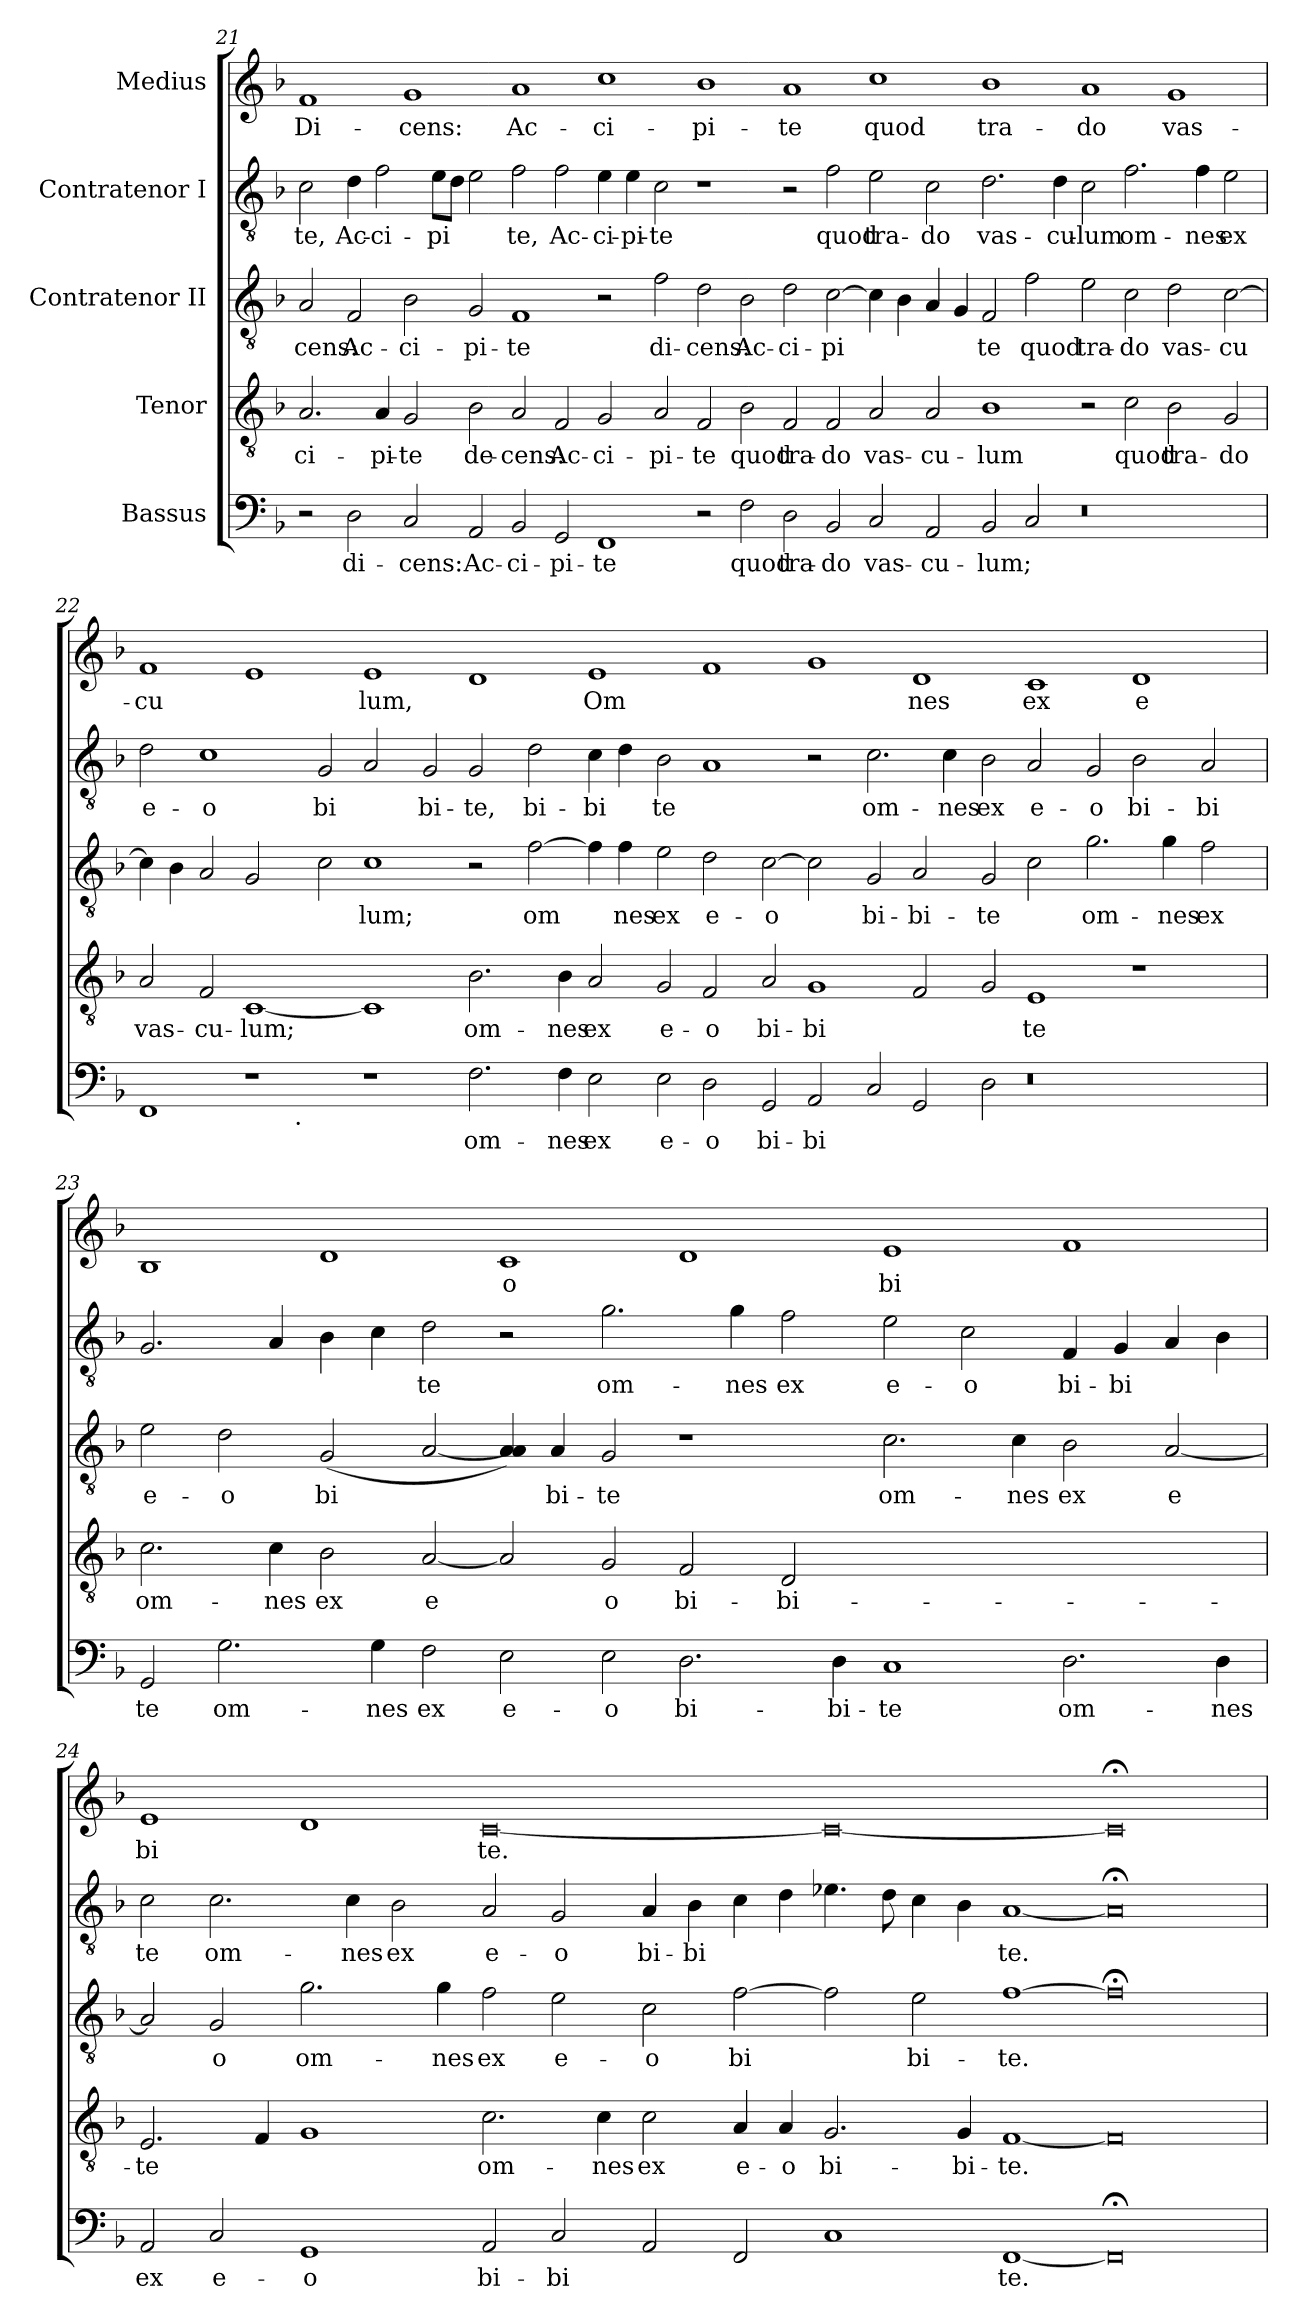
**kern	**text	**kern	**text	**kern	**text	**kern	**text	**kern	**text
*part5	*part5	*part4	*part4	*part3	*part3	*part2	*part2	*part1	*part1
*staff5	*staff5	*staff4	*staff4	*staff3	*staff3	*staff2	*staff2	*staff1	*staff1
*I"Bassus	*	*I"Tenor	*	*I"Contratenor II	*	*I"Contratenor I	*	*I"Medius	*
!!LO:PB:g=z
*clefF4	*	*clefGv2	*	*clefGv2	*	*clefGv2	*	*clefG2	*
*k[b-]	*	*k[b-]	*	*k[b-]	*	*k[b-]	*	*k[b-]	*
*F:	*	*F:	*	*F:	*	*F:	*	*F:	*
=21	=21	=21	=21	=21	=21	=21	=21	=21	=21
!	!	!	!LO:LY:b:cj	!	!LO:LY:b:cj	!	!LO:LY:b:cj	!	!LO:LY:b:cj
2r	.	2.A/	-ci-	2A/	-cens:	2c\	-te,	1f	Di-
!	!LO:LY:b:cj	!	!	!	!LO:LY:b:cj	!	!LO:LY:b:cj	!	!
2D\	di-	.	.	2F/	Ac-	4d\	Ac-	.	.
!	!	!	!LO:LY:b:cj	!	!	!	!LO:LY:b:cj	!	!
.	.	4A/	-pi-	.	.	2f\	-ci-	.	.
!	!LO:LY:b:cj	!	!LO:LY:b:cj	!	!LO:LY:b:cj	!	!	!	!LO:LY:b:cj
2C/	-cens:	2G/	-te	2B-\	-ci-	.	.	1g	-cens:
!	!	!	!	!	!	!	!LO:LY:b:cj	!	!
.	.	.	.	.	.	8e\L	-pi-	.	.
!	!	!	!	!	!	!	!LO:LY:b:cj	!	!
.	.	.	.	.	.	8d\J	--	.	.
!	!LO:LY:b:cj	!	!LO:LY:b:cj	!	!LO:LY:b:cj	!	!LO:LY:b:cj	!	!
2AA/	Ac-	2B-\	de-	2G/	-pi-	2e\	--	.	.
!	!LO:LY:b:cj	!	!LO:LY:b:cj	!	!LO:LY:b:cj	!	!LO:LY:b:cj	!	!LO:LY:b:cj
2BB-/	-ci-	2A/	-cens:	1F	-te	2f\	-te,	1a	Ac-
!	!LO:LY:b:cj	!	!LO:LY:b:cj	!	!	!	!LO:LY:b:cj	!	!
2GG/	-pi-	2F/	Ac-	.	.	2f\	Ac-	.	.
!	!LO:LY:b:cj	!	!LO:LY:b:cj	!	!	!	!LO:LY:b:cj	!	!LO:LY:b:cj
1FF	-te	2G/	-ci-	2r	.	4e\	-ci-	1cc	-ci-
!	!	!	!	!	!	!	!LO:LY:b:cj	!	!
.	.	.	.	.	.	4e\	-pi-	.	.
!	!	!	!LO:LY:b:cj	!	!LO:LY:b:cj	!	!LO:LY:b:cj	!	!
.	.	2A/	-pi-	2f\	di-	2c\	-te	.	.
!	!	!	!LO:LY:b:cj	!	!LO:LY:b:cj	!	!	!	!LO:LY:b:cj
2r	.	2F/	-te	2d\	-cens:	1r	.	1b-	-pi-
!	!LO:LY:b:cj	!	!LO:LY:b:cj	!	!LO:LY:b:cj	!	!	!	!
2F\	quod	2B-\	quod	2B-\	Ac-	.	.	.	.
!	!LO:LY:b:cj	!	!LO:LY:b:cj	!	!LO:LY:b:cj	!	!	!	!LO:LY:b:cj
2D\	tra-	2F/	tra-	2d\	-ci-	2r	.	1a	-te
!	!LO:LY:b:cj	!	!LO:LY:b:cj	!	!LO:LY:b:cj	!	!LO:LY:b:cj	!	!
2BB-/	-do	2F/	-do	[>2c\	-pi-	2f\	quod	.	.
!	!LO:LY:b:cj	!	!LO:LY:b:cj	!	!LO:LY:b:cj	!	!LO:LY:b:cj	!	!LO:LY:b:cj
2C/	vas-	2A/	vas-	4c\]	--	2e\	tra-	1cc	quod
!	!	!	!	!	!LO:LY:b:cj	!	!	!	!
.	.	.	.	4B-\	--	.	.	.	.
!	!LO:LY:b:cj	!	!LO:LY:b:cj	!	!LO:LY:b:cj	!	!LO:LY:b:cj	!	!
2AA/	-cu-	2A/	-cu-	4A/	--	2c\	-do	.	.
!	!	!	!	!	!LO:LY:b:cj	!	!	!	!
.	.	.	.	4G/	--	.	.	.	.
!	!LO:LY:b:cj	!	!LO:LY:b:cj	!	!LO:LY:b:cj	!	!LO:LY:b:cj	!	!LO:LY:b:cj
2BB-/	-lum;	1B-	-lum	2F/	-te	2.d\	vas-	1b-	tra-
!	!LO:LY:b:cj	!	!	!	!LO:LY:b:cj	!	!	!	!
2C/	.	.	.	2f\	quod	.	.	.	.
!	!	!	!	!	!	!	!LO:LY:b:cj	!	!
.	.	.	.	.	.	4d\	-cu-	.	.
!	!	!	!	!	!LO:LY:b:cj	!	!LO:LY:b:cj	!	!LO:LY:b:cj
0r	.	2r	.	2e\	tra-	2c\	-lum	1a	-do
!	!	!	!LO:LY:b:cj	!	!LO:LY:b:cj	!	!LO:LY:b:cj	!	!
.	.	2c\	quod	2c\	-do	2.f\	om-	.	.
!	!	!	!LO:LY:b:cj	!	!LO:LY:b:cj	!	!	!	!LO:LY:b:cj
.	.	2B-\	tra-	2d\	vas-	.	.	1g	vas-
!	!	!	!	!	!	!	!LO:LY:b:cj	!	!
.	.	.	.	.	.	4f\	-nes	.	.
!	!	!	!LO:LY:b:cj	!	!LO:LY:b:cj	!	!LO:LY:b:cj	!	!
.	.	2G/	-do	[>2c\	-cu-	2e\	ex	.	.
!!LO:PB:g=z
=22	=22	=22	=22	=22	=22	=22	=22	=22	=22
!	!LO:LY:b:cj	!	!LO:LY:b:cj	!	!LO:LY:b:cj	!	!LO:LY:b:cj	!	!LO:LY:b:cj
*^	*	*	*	*	*	*	*	*	*
1FF	1ryy	.	2A/	vas-	4c\]	--	2d\	e-	1f	-cu-
!	!	!	!	!	!	!LO:LY:b:cj	!	!	!	!
.	.	.	.	.	4B-\	--	.	.	.	.
!	!	!	!	!LO:LY:b:cj	!	!LO:LY:b:cj	!	!LO:LY:b:cj	!	!
.	.	.	2F/	-cu-	2A/	--	1c	-o	.	.
!	!	!	!	!LO:LY:b:cj	!	!LO:LY:b:cj	!	!	!	!LO:LY:b:cj
1r	4ryy	.	[<1C	-lum;	2G/	--	.	.	1e	--
.	16ryy	.	.	.	.	.	.	.	.	.
.	64ryy	.	.	.	.	.	.	.	.	.
!	!LO:TX:b:t=.	!	!	!	!	!	!	!	!	!
.	1ryy	.	.	.	.	.	.	.	.	.
!	!	!	!	!	!	!LO:LY:b:cj	!	!LO:LY:b:cj	!	!
.	.	.	.	.	2c\	--	2G/	bi-	.	.
!	!	!	!	!LO:LY:b:cj	!	!LO:LY:b:cj	!	!LO:LY:b:cj	!	!LO:LY:b:cj
1r	.	.	1C]	.	1c	-lum;	2A/	--	1e	-lum,
.	1ryy	.	.	.	.	.	.	.	.	.
!	!	!	!	!	!	!	!	!LO:LY:b:cj	!	!
.	.	.	.	.	.	.	2G/	-bi-	.	.
!	!	!LO:LY:b:cj	!	!LO:LY:b:cj	!	!	!	!LO:LY:b:cj	!	!LO:LY:b:cj
2.F\	.	om-	2.B-\	om-	2r	.	2G/	-te,	1d	.
.	1ryy	.	.	.	.	.	.	.	.	.
!	!	!	!	!	!	!LO:LY:b:cj	!	!LO:LY:b:cj	!	!
.	.	.	.	.	[>2f\	om-	2d\	bi-	.	.
!	!	!LO:LY:b:cj	!	!LO:LY:b:cj	!	!	!	!	!	!
4F\	.	-nes	4B-\	-nes	.	.	.	.	.	.
!	!	!LO:LY:b:cj	!	!LO:LY:b:cj	!	!LO:LY:b:cj	!	!LO:LY:b:cj	!	!LO:LY:b:cj
2E\	.	ex	2A/	ex	4f\]	--	4c\	-bi-	1e	Om-
!	!	!	!	!	!	!LO:LY:b:cj	!	!LO:LY:b:cj	!	!
.	.	.	.	.	4f\	-nes	4d\	--	.	.
.	1ryy	.	.	.	.	.	.	.	.	.
!	!	!LO:LY:b:cj	!	!LO:LY:b:cj	!	!LO:LY:b:cj	!	!LO:LY:b:cj	!	!
2E\	.	e-	2G/	e-	2e\	ex	2B-\	-te	.	.
!	!	!LO:LY:b:cj	!	!LO:LY:b:cj	!	!LO:LY:b:cj	!	!LO:LY:b:cj	!	!LO:LY:b:cj
2D\	.	-o	2F/	-o	2d\	e-	1A	.	1f	--
.	1ryy	.	.	.	.	.	.	.	.	.
!	!	!LO:LY:b:cj	!	!LO:LY:b:cj	!	!LO:LY:b:cj	!	!	!	!
2GG/	.	bi-	2A/	bi-	[>2c\	-o	.	.	.	.
!	!	!LO:LY:b:cj	!	!LO:LY:b:cj	!	!LO:LY:b:cj	!	!	!	!LO:LY:b:cj
2AA/	.	-bi-	1G	-bi-	2c\]	.	2r	.	1g	--
.	1ryy	.	.	.	.	.	.	.	.	.
!	!	!LO:LY:b:cj	!	!	!	!LO:LY:b:cj	!	!LO:LY:b:cj	!	!
2C/	.	--	.	.	2G/	bi-	2.c\	om-	.	.
!	!	!LO:LY:b:cj	!	!LO:LY:b:cj	!	!LO:LY:b:cj	!	!	!	!LO:LY:b:cj
2GG/	.	--	2F/	--	2A/	-bi-	.	.	1d	-nes
!	!	!	!	!	!	!	!	!LO:LY:b:cj	!	!
.	.	.	.	.	.	.	4c\	-nes	.	.
.	1ryy	.	.	.	.	.	.	.	.	.
!	!	!LO:LY:b:cj	!	!LO:LY:b:cj	!	!LO:LY:b:cj	!	!LO:LY:b:cj	!	!
2D\	.	--	2G/	--	2G/	-te	2B-\	ex	.	.
!	!	!	!	!LO:LY:b:cj	!	!LO:LY:b:cj	!	!LO:LY:b:cj	!	!LO:LY:b:cj
0r	.	.	1E	-te	2c\	.	2A/	e-	1c	ex
.	1ryy	.	.	.	.	.	.	.	.	.
!	!	!	!	!	!	!LO:LY:b:cj	!	!LO:LY:b:cj	!	!
.	.	.	.	.	2.g\	om-	2G/	-o	.	.
!	!	!	!	!	!	!	!	!LO:LY:b:cj	!	!LO:LY:b:cj
.	.	.	1r	.	.	.	2B-\	bi-	1d	e-
!	!	!	!	!	!	!LO:LY:b:cj	!	!	!	!
.	.	.	.	.	4g\	-nes	.	.	.	.
.	2ryy	.	.	.	.	.	.	.	.	.
!	!	!	!	!	!	!LO:LY:b:cj	!	!LO:LY:b:cj	!	!
.	.	.	.	.	2f\	ex	2A/	-bi-	.	.
.	8ryy	.	.	.	.	.	.	.	.	.
.	32.ryy	.	.	.	.	.	.	.	.	.
!!LO:LB:g=z
=23	=23	=23	=23	=23	=23	=23	=23	=23	=23	=23
!	!	!LO:LY:b:cj	!	!LO:LY:b:cj	!	!LO:LY:b:cj	!	!LO:LY:b:cj	!	!LO:LY:b:cj
*v	*v	*	*	*	*	*	*	*	*	*
2GG/	-te	2.c\	om-	2e\	e-	2.G/	--	1B-	--
!	!LO:LY:b:cj	!	!	!	!LO:LY:b:cj	!	!	!	!
2.G\	om-	.	.	2d\	-o	.	.	.	.
!	!	!	!LO:LY:b:cj	!	!	!	!LO:LY:b:cj	!	!
.	.	4c\	-nes	.	.	4A/	--	.	.
!	!	!	!LO:LY:b:cj	!	!LO:LY:b:cj	!	!LO:LY:b:cj	!	!LO:LY:b:cj
.	.	2B-\	ex	(<2G/	bi-	4B-\	--	1d	--
!	!LO:LY:b:cj	!	!	!	!	!	!LO:LY:b:cj	!	!
4G\	-nes	.	.	.	.	4c\	--	.	.
!	!LO:LY:b:cj	!	!LO:LY:b:cj	!	!LO:LY:b:cj	!	!LO:LY:b:cj	!	!
2F\	ex	[<2A/	e-	[<2A/	--	2d\	-te	.	.
!	!LO:LY:b:cj	!	!LO:LY:b:cj	!	!LO:LY:b:cj	!	!	!	!LO:LY:b:cj
2E\	e-	2A/]	--	4A/ 4A/])	--	2r	.	1c	-o
!	!	!	!	!	!LO:LY:b:cj	!	!	!	!
.	.	.	.	4A/	-bi-	.	.	.	.
!	!LO:LY:b:cj	!	!LO:LY:b:cj	!	!LO:LY:b:cj	!	!LO:LY:b:cj	!	!
2E\	-o	2G/	-o	2G/	-te	2.g\	om-	.	.
!	!LO:LY:b:cj	!	!LO:LY:b:cj	!	!	!	!	!	!LO:LY:b:cj
2.D\	bi-	2F/	bi-	1r	.	.	.	1d	.
!	!	!	!	!	!	!	!LO:LY:b:cj	!	!
.	.	.	.	.	.	4g\	-nes	.	.
!	!	!	!LO:LY:b:cj	!	!	!	!LO:LY:b:cj	!	!
.	.	2D/	-bi-	.	.	2f\	ex	.	.
!	!LO:LY:b:cj	!	!	!	!	!	!	!	!
4D\	-bi-	.	.	.	.	.	.	.	.
!	!LO:LY:b:cj	!	!	!	!LO:LY:b:cj	!	!LO:LY:b:cj	!	!LO:LY:b:cj
1C	-te	0ryy	.	2.c\	om-	2e\	e-	1e	bi-
!	!	!	!	!	!	!	!LO:LY:b:cj	!	!
.	.	.	.	.	.	2c\	-o	.	.
!	!	!	!	!	!LO:LY:b:cj	!	!	!	!
.	.	.	.	4c\	-nes	.	.	.	.
!	!LO:LY:b:cj	!	!	!	!LO:LY:b:cj	!	!LO:LY:b:cj	!	!LO:LY:b:cj
2.D\	om-	.	.	2B-\	ex	4F/	bi-	1f	--
!	!	!	!	!	!	!	!LO:LY:b:cj	!	!
.	.	.	.	.	.	4G/	-bi-	.	.
!	!	!	!	!	!LO:LY:b:cj	!	!LO:LY:b:cj	!	!
.	.	.	.	[>2A/	e-	4A/	--	.	.
!	!LO:LY:b:cj	!	!	!	!	!	!LO:LY:b:cj	!	!
4D\	-nes	.	.	.	.	4B-\	--	.	.
!!LO:PB:g=z
=24	=24	=24	=24	=24	=24	=24	=24	=24	=24
!	!LO:LY:b:cj	!	!LO:LY:b:cj	!	!LO:LY:b:cj	!	!LO:LY:b:cj	!	!LO:LY:b:cj
2AA/	ex	2.E/	-te	2A/]	--	2c\	-te	1e	-bi-
!	!LO:LY:b:cj	!	!	!	!LO:LY:b:cj	!	!LO:LY:b:cj	!	!
2C/	e-	.	.	2G/	-o	2.c\	om-	.	.
!	!	!	!LO:LY:b:cj	!	!	!	!	!	!
.	.	4F/	.	.	.	.	.	.	.
!	!LO:LY:b:cj	!	!LO:LY:b:cj	!	!LO:LY:b:cj	!	!	!	!LO:LY:b:cj
1GG	-o	1G	.	2.g\	om-	.	.	1d	--
!	!	!	!	!	!	!	!LO:LY:b:cj	!	!
.	.	.	.	.	.	4c\	-nes	.	.
!	!	!	!	!	!	!	!LO:LY:b:cj	!	!
.	.	.	.	.	.	2B-\	ex	.	.
!	!	!	!	!	!LO:LY:b:cj	!	!	!	!
.	.	.	.	4g\	-nes	.	.	.	.
!	!LO:LY:b:cj	!	!LO:LY:b:cj	!	!LO:LY:b:cj	!	!LO:LY:b:cj	!	!LO:LY:b:cj
2AA/	bi-	2.c\	om-	2f\	ex	2A/	e-	[<0c	-te.
!	!LO:LY:b:cj	!	!	!	!LO:LY:b:cj	!	!LO:LY:b:cj	!	!
2C/	-bi-	.	.	2e\	e-	2G/	-o	.	.
!	!	!	!LO:LY:b:cj	!	!	!	!	!	!
.	.	4c\	-nes	.	.	.	.	.	.
!	!LO:LY:b:cj	!	!LO:LY:b:cj	!	!LO:LY:b:cj	!	!LO:LY:b:cj	!	!
2AA/	--	2c\	ex	2c\	-o	4A/	bi-	.	.
!	!	!	!	!	!	!	!LO:LY:b:cj	!	!
.	.	.	.	.	.	4B-\	-bi-	.	.
!	!LO:LY:b:cj	!	!LO:LY:b:cj	!	!LO:LY:b:cj	!	!LO:LY:b:cj	!	!
2FF/	--	4A/	e-	[>2f\	bi-	4c\	--	.	.
!	!	!	!LO:LY:b:cj	!	!	!	!LO:LY:b:cj	!	!
.	.	4A/	-o	.	.	4d\	--	.	.
!	!LO:LY:b:cj	!	!LO:LY:b:cj	!	!LO:LY:b:cj	!	!LO:LY:b:cj	!	!LO:LY:b:cj
1C	--	2.G/	bi-	2f\]	--	4.e-X\	--	0c_<	.
!	!	!	!	!	!	!	!LO:LY:b:cj	!	!
.	.	.	.	.	.	8d\	--	.	.
!	!	!	!	!	!LO:LY:b:cj	!	!LO:LY:b:cj	!	!
.	.	.	.	2e\	-bi-	4c\	--	.	.
!	!	!	!LO:LY:b:cj	!	!	!	!LO:LY:b:cj	!	!
.	.	4G/	-bi-	.	.	4B-\	--	.	.
!	!LO:LY:b:cj	!	!LO:LY:b:cj	!	!LO:LY:b:cj	!	!LO:LY:b:cj	!	!
[<1FF	-te.	[<1F	-te.	[>1f	-te.	[<1A	-te.	.	.
!	!LO:LY:b:cj	!	!LO:LY:b:cj	!	!LO:LY:b:cj	!	!LO:LY:b:cj	!	!LO:LY:b:cj
0FF;<]	.	0F]	.	0f;<]	.	0A;<]	.	0c;<]	.
=	=	=	=	=	=	=	=	=	=
*-	*-	*-	*-	*-	*-	*-	*-	*-	*-
